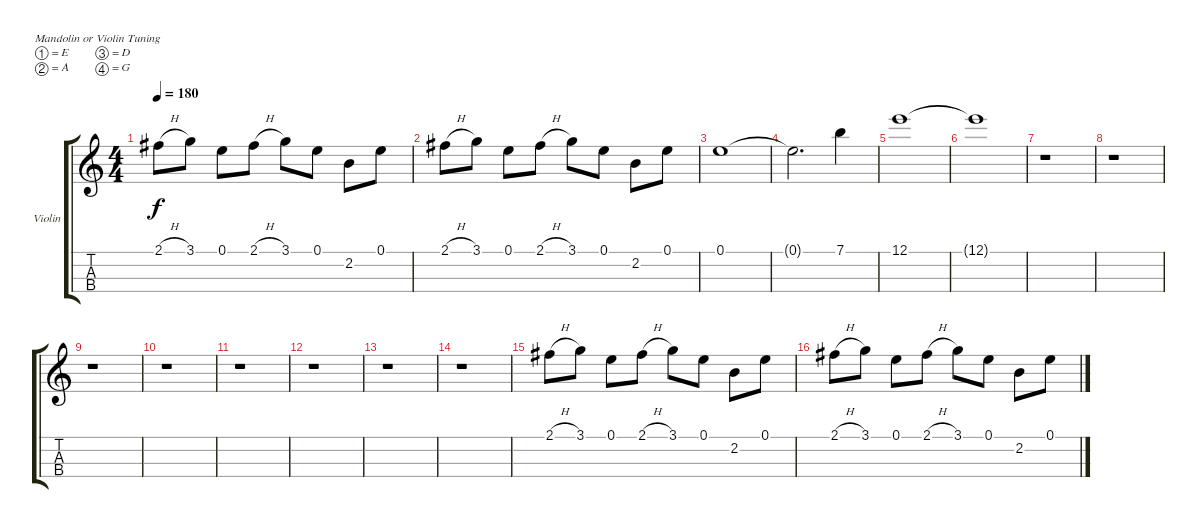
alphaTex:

\defaultSystemsLayout 4
\bracketExtendMode groupsimilarinstruments
\firstSystemTrackNameOrientation horizontal
\otherSystemsTrackNameOrientation horizontal
\track ("Скрипка" "Violin") {instrument violin}
\staff {score tabs}
\tuning (E5 A4 D4 G3)
\ts (4 4)
\tempo 180
\clef g2
\scale
0.333333
\ks c
2.1{h}.8{dy f} 3.1.8 0.1.8 2.1{h}.8 3.1.8 0.1.8 2.2.8 0.1.8 |
\scale
0.333333 2.1{h}.8 3.1.8 0.1.8 2.1{h}.8 3.1.8 0.1.8 2.2.8 0.1.8 |
\scale
0.333333 0.1.1 |
\scale
0.333333 0.1{t}.2{d} 7.1.4 |
\scale
0.333333 12.1.1 |
\scale
0.333333 12.1{t}.1 |
\scale
0.333333 r.1 |
\scale
0.333333 r.1 |
\scale
0.333333 r.1 |
\scale
0.333333 r.1 |
\scale
0.333333 r.1 |
\scale
0.333333 r.1 |
\scale
0.333333 r.1 |
\scale
0.333333 r.1 |
\scale
0.333333 2.1{h}.8 3.1.8 0.1.8 2.1{h}.8 3.1.8 0.1.8 2.2.8 0.1.8 |
\scale
0.333333 2.1{h}.8 3.1.8 0.1.8 2.1{h}.8 3.1.8 0.1.8 2.2.8 0.1.8
